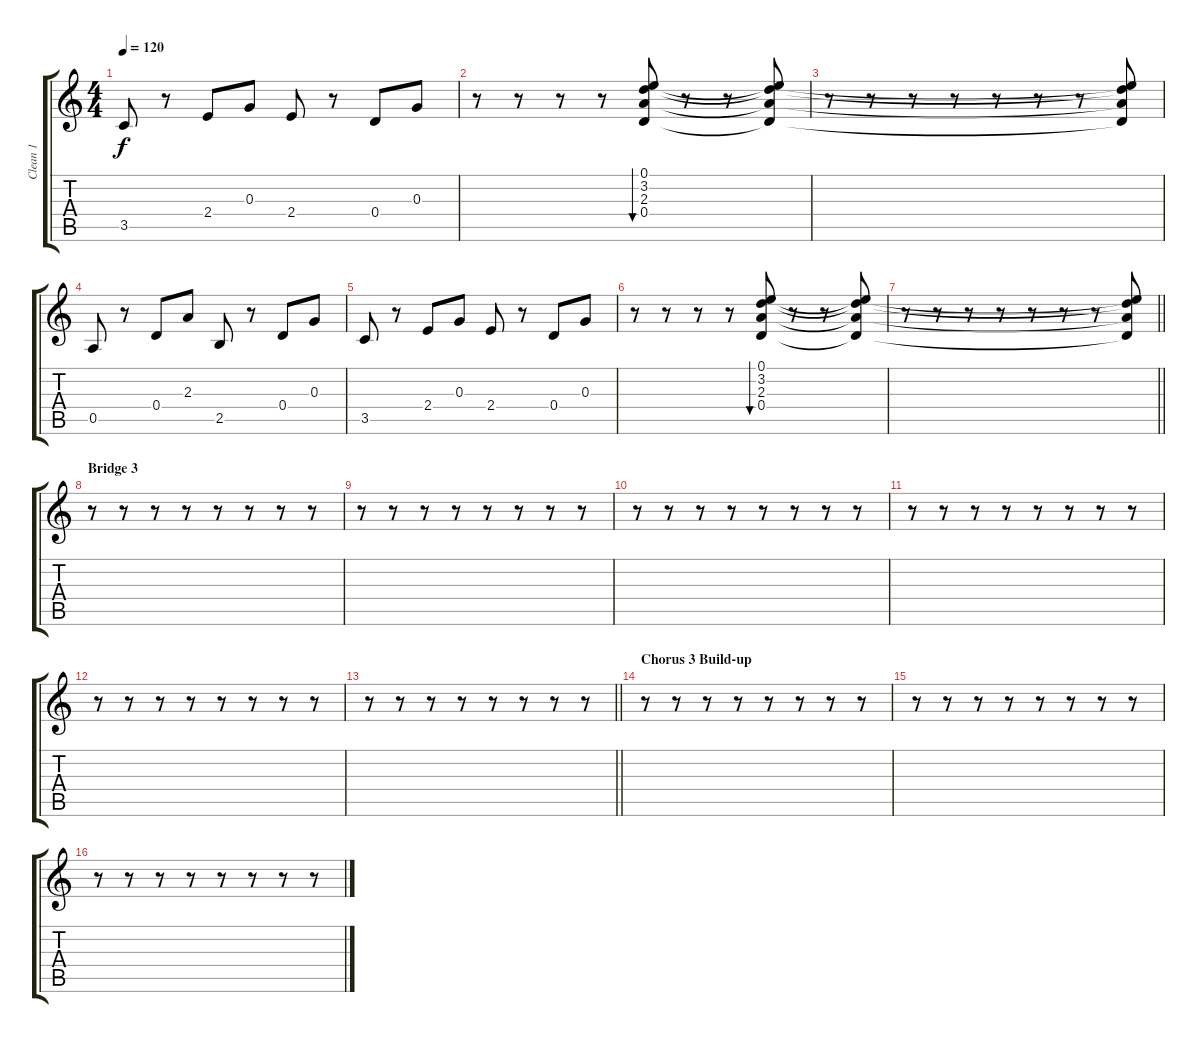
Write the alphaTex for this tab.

\track ("Clean 1" "Clean 1") {instrument electricguitarclean}
\staff {score tabs}
\tuning (E4 B3 G3 D3 A2 D2) {hide}
\ts (4 4)
\tempo 120
\clef g2
\ks c
3.5.8{dy f} r.8 2.4.8 0.3.8 2.4.8 r.8 0.4.8 0.3.8 |
r.8 r.8 r.8 r.8 (0.1 3.2 2.3 0.4).8{bu 480} r.8 r.8 (0.1{t} 3.2{t} 2.3{t} 0.4{t}).8 |
r.8 r.8 r.8 r.8 r.8 r.8 r.8 (0.1{t} 3.2{t} 2.3{t} 0.4{t}).8 |
0.5.8 r.8 0.4.8 2.3.8 2.5.8 r.8 0.4.8 0.3.8 |
3.5.8 r.8 2.4.8 0.3.8 2.4.8 r.8 0.4.8 0.3.8 |
r.8 r.8 r.8 r.8 (0.1 3.2 2.3 0.4).8{bu 480} r.8 r.8 (0.1{t} 3.2{t} 2.3{t} 0.4{t}).8 |
\barLineRight lightlight
r.8 r.8 r.8 r.8 r.8 r.8 r.8 (0.1{t} 3.2{t} 2.3{t} 0.4{t}).8 |
\section ("" "Bridge 3")
r.8 r.8 r.8 r.8 r.8 r.8 r.8 r.8 |
r.8 r.8 r.8 r.8 r.8 r.8 r.8 r.8 |
r.8 r.8 r.8 r.8 r.8 r.8 r.8 r.8 |
r.8 r.8 r.8 r.8 r.8 r.8 r.8 r.8 |
r.8 r.8 r.8 r.8 r.8 r.8 r.8 r.8 |
\barLineRight lightlight
r.8 r.8 r.8 r.8 r.8 r.8 r.8 r.8 |
\section ("" "Chorus 3 Build-up")
r.8 r.8 r.8 r.8 r.8 r.8 r.8 r.8 |
r.8 r.8 r.8 r.8 r.8 r.8 r.8 r.8 |
r.8 r.8 r.8 r.8 r.8 r.8 r.8 r.8
